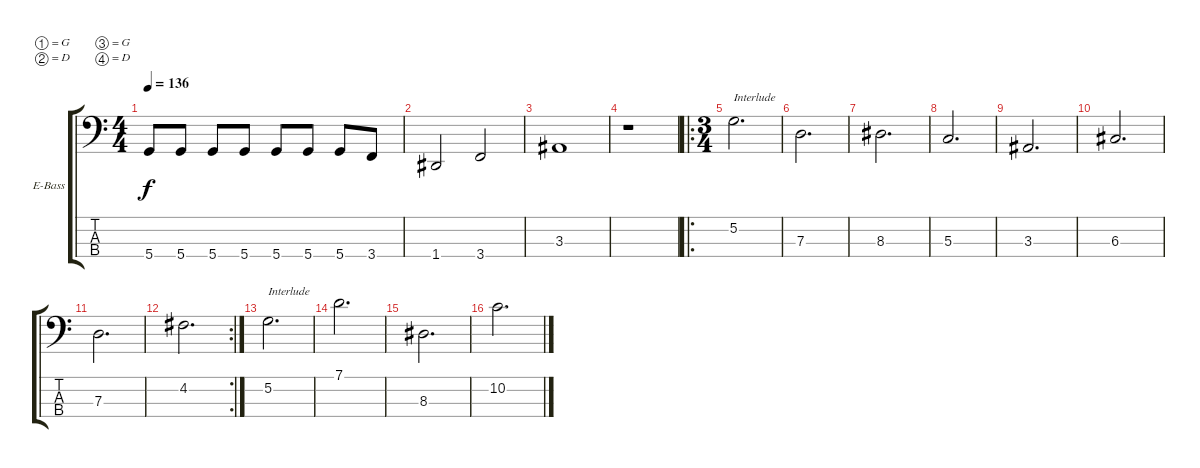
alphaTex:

\bracketExtendMode groupsimilarinstruments
\firstSystemTrackNameOrientation horizontal
\otherSystemsTrackNameOrientation horizontal
\track ("Bass" "E-Bass") {instrument electricbassfinger}
\staff {score tabs}
\tuning (G2 D2 G1 D1)
\ts (4 4)
\tempo 136
\clef f4
\ks c
5.4.8{dy f} 5.4.8 5.4.8 5.4.8 5.4.8 5.4.8 5.4.8 3.4.8 |
1.4.2 3.4.2 |
3.3.1 |
r.1 |
\ro
\ts (3 4)
\beaming (8 3 1 1 1)
5.2.2{d txt "Interlude"} |
7.3.2{d} |
8.3.2{d} |
5.3.2{d} |
3.3.2{d} |
6.3.2{d} |
7.3.2{d} |
\rc 2
4.2.2{d} |
5.2.2{d txt "Interlude"} |
7.1.2{d} |
8.3.2{d} |
10.2.2{d}
